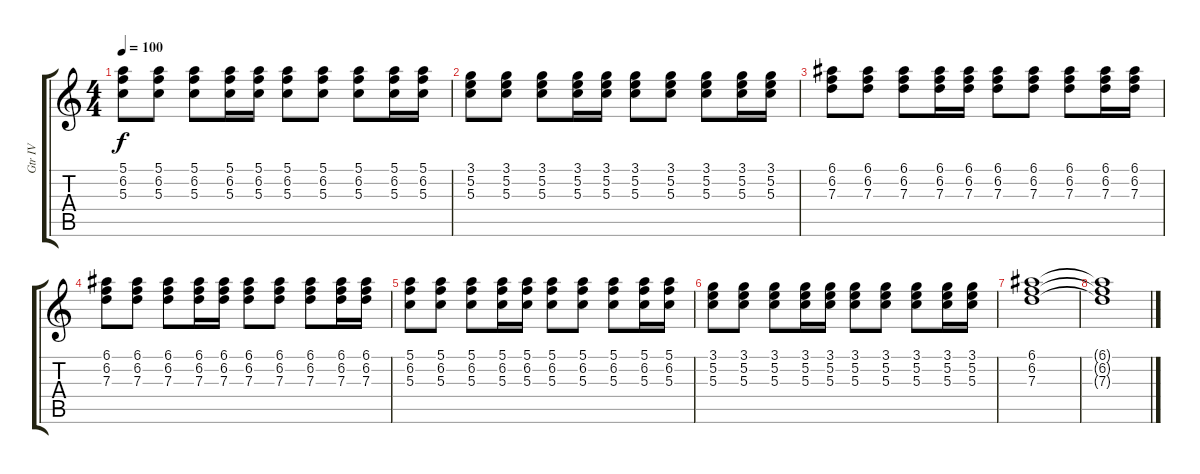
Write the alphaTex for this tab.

\track ("Gtr IV" "Gtr IV") {instrument distortionguitar}
\staff {score tabs}
\tuning (E4 B3 G3 D3 A2 D2) {hide}
\ts (4 4)
\tempo 100
\clef g2
\ks c
(5.1 6.2 5.3).8{dy f} (5.1 6.2 5.3).8 (5.1 6.2 5.3).8 (5.1 6.2 5.3).16 (5.1 6.2 5.3).16 (5.1 6.2 5.3).8 (5.1 6.2 5.3).8 (5.1 6.2 5.3).8 (5.1 6.2 5.3).16 (5.1 6.2 5.3).16 |
(3.1 5.2 5.3).8 (3.1 5.2 5.3).8 (3.1 5.2 5.3).8 (3.1 5.2 5.3).16 (3.1 5.2 5.3).16 (3.1 5.2 5.3).8 (3.1 5.2 5.3).8 (3.1 5.2 5.3).8 (3.1 5.2 5.3).16 (3.1 5.2 5.3).16 |
(6.1 6.2 7.3).8 (6.1 6.2 7.3).8 (6.1 6.2 7.3).8 (6.1 6.2 7.3).16 (6.1 6.2 7.3).16 (6.1 6.2 7.3).8 (6.1 6.2 7.3).8 (6.1 6.2 7.3).8 (6.1 6.2 7.3).16 (6.1 6.2 7.3).16 |
(6.1 6.2 7.3).8 (6.1 6.2 7.3).8 (6.1 6.2 7.3).8 (6.1 6.2 7.3).16 (6.1 6.2 7.3).16 (6.1 6.2 7.3).8 (6.1 6.2 7.3).8 (6.1 6.2 7.3).8 (6.1 6.2 7.3).16 (6.1 6.2 7.3).16 |
(5.1 6.2 5.3).8 (5.1 6.2 5.3).8 (5.1 6.2 5.3).8 (5.1 6.2 5.3).16 (5.1 6.2 5.3).16 (5.1 6.2 5.3).8 (5.1 6.2 5.3).8 (5.1 6.2 5.3).8 (5.1 6.2 5.3).16 (5.1 6.2 5.3).16 |
(3.1 5.2 5.3).8 (3.1 5.2 5.3).8 (3.1 5.2 5.3).8 (3.1 5.2 5.3).16 (3.1 5.2 5.3).16 (3.1 5.2 5.3).8 (3.1 5.2 5.3).8 (3.1 5.2 5.3).8 (3.1 5.2 5.3).16 (3.1 5.2 5.3).16 |
(6.1 6.2 7.3).1{volume 0} |
(6.1{t} 6.2{t} 7.3{t}).1
